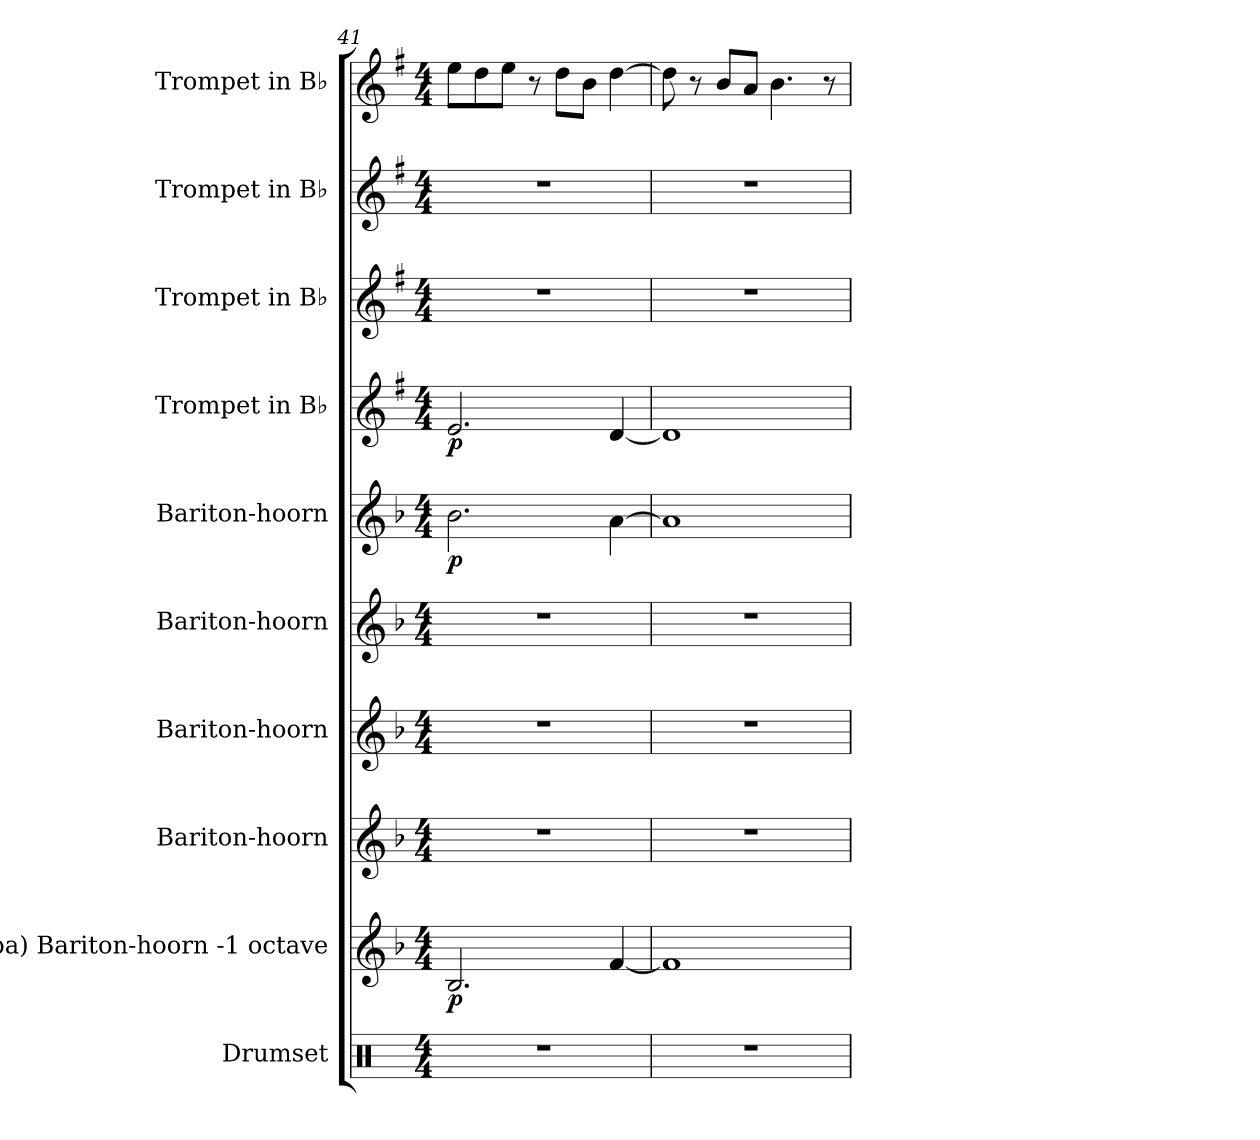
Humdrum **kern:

**kern	**kern	**dynam	**kern	**kern	**kern	**kern	**dynam	**kern	**dynam	**kern	**kern	**kern
*part10	*part9	*part9	*part8	*part7	*part6	*part5	*part5	*part4	*part4	*part3	*part2	*part1
*staff10	*staff9	*staff9	*staff8	*staff7	*staff6	*staff5	*staff5	*staff4	*staff4	*staff3	*staff2	*staff1
*I"Drumset	*I"(tuba) Bariton-hoorn -1 octave	*	*I"Bariton-hoorn	*I"Bariton-hoorn	*I"Bariton-hoorn	*I"Bariton-hoorn	*	*I"Trompet in B♭	*	*I"Trompet in B♭	*I"Trompet in B♭	*I"Trompet in B♭
*I'D. set	*I'Ba. Hn.	*	*I'Ba. Hn.	*I'Ba. Hn.	*I'Ba. Hn.	*I'Ba. Hn.	*	*	*	*	*	*
*clefX	*clefG2	*	*clefG2	*clefG2	*clefG2	*clefG2	*	*clefG2	*	*clefG2	*clefG2	*clefG2
*	*ITrd8c14	*	*ITrd8c14	*ITrd8c14	*ITrd8c14	*ITrd8c14	*	*ITrd1c2	*	*ITrd1c2	*ITrd1c2	*ITrd1c2
*k[]	*k[b-]	*	*k[b-]	*k[b-]	*k[b-]	*k[b-]	*	*k[b-]	*	*k[b-]	*k[b-]	*k[b-]
*M4/4	*M4/4	*	*M4/4	*M4/4	*M4/4	*M4/4	*	*M4/4	*	*M4/4	*M4/4	*M4/4
=41	=41	=41	=41	=41	=41	=41	=41	=41	=41	=41	=41	=41
!	!	!LO:DY:b	!	!	!	!	!LO:DY:b	!	!LO:DY:b	!	!	!
1r	2.BB-/	p	1r	1r	1r	2.B-\	p	2.d/	p	1r	1r	8dd\L
.	.	.	.	.	.	.	.	.	.	.	.	8cc\
.	.	.	.	.	.	.	.	.	.	.	.	8dd\J
.	.	.	.	.	.	.	.	.	.	.	.	8r
.	.	.	.	.	.	.	.	.	.	.	.	8cc\L
.	.	.	.	.	.	.	.	.	.	.	.	8a\J
.	[4F/	.	.	.	.	[4A\	.	[4c/	.	.	.	[4cc\
=42	=42	=42	=42	=42	=42	=42	=42	=42	=42	=42	=42	=42
1r	1F]	.	1r	1r	1r	1A]	.	1c]	.	1r	1r	8cc\]
.	.	.	.	.	.	.	.	.	.	.	.	8r
.	.	.	.	.	.	.	.	.	.	.	.	8a/L
.	.	.	.	.	.	.	.	.	.	.	.	8g/J
.	.	.	.	.	.	.	.	.	.	.	.	4.a\
.	.	.	.	.	.	.	.	.	.	.	.	8r
=	=	=	=	=	=	=	=	=	=	=	=	=
*-	*-	*-	*-	*-	*-	*-	*-	*-	*-	*-	*-	*-
